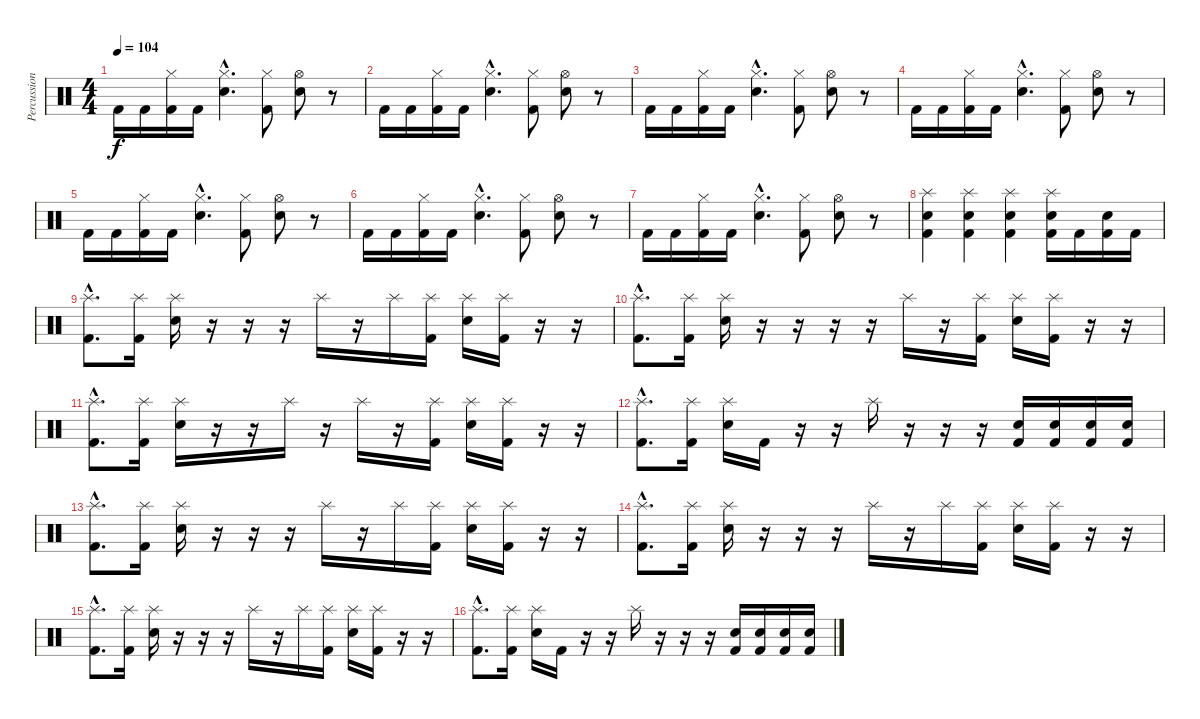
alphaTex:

\track ("Percussion" "Percussion") {instrument percussion}
\staff {score}
\articulation defaults
\ts (4 4)
\tempo 104
\clef neutral
\ks c "Kick (hit) 2".16{dy f} "Kick (hit) 2".16
("Kick (hit) 2" "Hi-Hat (closed)").16 "Kick (hit) 2".16 ("Snare (hit) 2"{hac} "Hi-Hat (closed)"{hac}).4{d} ("Kick (hit) 2" "Hi-Hat (closed)").8 ("Snare (hit) 2" "Hi-Hat (open)").8 r.8 |
"Kick (hit) 2".16 "Kick (hit) 2".16 ("Kick (hit) 2" "Hi-Hat (closed)").16 "Kick (hit) 2".16 ("Snare (hit) 2"{hac} "Hi-Hat (closed)"{hac}).4{d} ("Kick (hit) 2" "Hi-Hat (closed)").8 ("Snare (hit) 2" "Hi-Hat (open)").8 r.8 |
"Kick (hit) 2".16 "Kick (hit) 2".16 ("Kick (hit) 2" "Hi-Hat (closed)").16 "Kick (hit) 2".16 ("Snare (hit) 2"{hac} "Hi-Hat (closed)"{hac}).4{d} ("Kick (hit) 2" "Hi-Hat (closed)").8 ("Snare (hit) 2" "Hi-Hat (open)").8 r.8 |
"Kick (hit) 2".16 "Kick (hit) 2".16 ("Kick (hit) 2" "Hi-Hat (closed)").16 "Kick (hit) 2".16 ("Snare (hit) 2"{hac} "Hi-Hat (closed)"{hac}).4{d} ("Kick (hit) 2" "Hi-Hat (closed)").8 ("Snare (hit) 2" "Hi-Hat (open)").8 r.8 |
"Kick (hit) 2".16 "Kick (hit) 2".16 ("Kick (hit) 2" "Hi-Hat (closed)").16 "Kick (hit) 2".16 ("Snare (hit) 2"{hac} "Hi-Hat (closed)"{hac}).4{d} ("Kick (hit) 2" "Hi-Hat (closed)").8 ("Snare (hit) 2" "Hi-Hat (open)").8 r.8 |
"Kick (hit) 2".16 "Kick (hit) 2".16 ("Kick (hit) 2" "Hi-Hat (closed)").16 "Kick (hit) 2".16 ("Snare (hit) 2"{hac} "Hi-Hat (closed)"{hac}).4{d} ("Kick (hit) 2" "Hi-Hat (closed)").8 ("Snare (hit) 2" "Hi-Hat (open)").8 r.8 |
"Kick (hit) 2".16 "Kick (hit) 2".16 ("Kick (hit) 2" "Hi-Hat (closed)").16 "Kick (hit) 2".16 ("Snare (hit) 2"{hac} "Hi-Hat (closed)"{hac}).4{d} ("Kick (hit) 2" "Hi-Hat (closed)").8 ("Snare (hit) 2" "Hi-Hat (open)").8 r.8 |
("Kick (hit) 2" "Splash (hit)" "Snare (hit) 2").4 ("Kick (hit) 2" "Splash (hit)" "Snare (hit) 2").4 ("Kick (hit) 2" "Splash (hit)" "Snare (hit) 2").4 ("Kick (hit) 2" "Splash (hit)" "Snare (hit) 2").16 "Kick (hit) 2".16 ("Kick (hit) 2" "Snare (hit) 2").16 "Kick (hit) 2".16 |
("Splash (hit)"{hac} "Kick (hit) 2"{hac}).8{d} ("Splash (hit)" "Kick (hit) 2").16 ("Splash (hit)" "Snare (hit) 2").16 r.16 r.16 r.16 "Splash (hit)".16 r.16 "Splash (hit)".16 ("Splash (hit)" "Kick (hit) 2").16 ("Splash (hit)" "Snare (hit) 2").16 ("Splash (hit)" "Kick (hit) 2").16 r.16 r.16 |
("Splash (hit)"{hac} "Kick (hit) 2"{hac}).8{d} ("Splash (hit)" "Kick (hit) 2").16 ("Splash (hit)" "Snare (hit) 2").16 r.16 r.16 r.16 r.16 "Splash (hit)".16 r.16 ("Splash (hit)" "Kick (hit) 2").16 ("Splash (hit)" "Snare (hit) 2").16 ("Splash (hit)" "Kick (hit) 2").16 r.16 r.16 |
("Splash (hit)"{hac} "Kick (hit) 2"{hac}).8{d} ("Splash (hit)" "Kick (hit) 2").16 ("Splash (hit)" "Snare (hit) 2").16 r.16 r.16 "Splash (hit)".16 r.16 "Splash (hit)".16 r.16 ("Splash (hit)" "Kick (hit) 2").16 ("Splash (hit)" "Snare (hit) 2").16 ("Splash (hit)" "Kick (hit) 2").16 r.16 r.16 |
("Splash (hit)"{hac} "Kick (hit) 2"{hac}).8{d} ("Splash (hit)" "Kick (hit) 2").16 ("Splash (hit)" "Snare (hit) 2").16 "Kick (hit) 2".16 r.16 r.16 "Splash (hit)".16 r.16 r.16 r.16 ("Snare (hit) 2" "Kick (hit) 2").16 ("Snare (hit) 2" "Kick (hit) 2").16 ("Snare (hit) 2" "Kick (hit) 2").16 ("Snare (hit) 2" "Kick (hit) 2").16 |
("Splash (hit)"{hac} "Kick (hit) 2"{hac}).8{d} ("Splash (hit)" "Kick (hit) 2").16 ("Splash (hit)" "Snare (hit) 2").16 r.16 r.16 r.16 "Splash (hit)".16 r.16 "Splash (hit)".16 ("Splash (hit)" "Kick (hit) 2").16 ("Splash (hit)" "Snare (hit) 2").16 ("Splash (hit)" "Kick (hit) 2").16 r.16 r.16 |
("Splash (hit)"{hac} "Kick (hit) 2"{hac}).8{d} ("Splash (hit)" "Kick (hit) 2").16 ("Splash (hit)" "Snare (hit) 2").16 r.16 r.16 r.16 "Splash (hit)".16 r.16 "Splash (hit)".16 ("Splash (hit)" "Kick (hit) 2").16 ("Splash (hit)" "Snare (hit) 2").16 ("Splash (hit)" "Kick (hit) 2").16 r.16 r.16 |
("Splash (hit)"{hac} "Kick (hit) 2"{hac}).8{d} ("Splash (hit)" "Kick (hit) 2").16 ("Splash (hit)" "Snare (hit) 2").16 r.16 r.16 r.16 "Splash (hit)".16 r.16 "Splash (hit)".16 ("Splash (hit)" "Kick (hit) 2").16 ("Splash (hit)" "Snare (hit) 2").16 ("Splash (hit)" "Kick (hit) 2").16 r.16 r.16 |
("Splash (hit)"{hac} "Kick (hit) 2"{hac}).8{d} ("Splash (hit)" "Kick (hit) 2").16 ("Splash (hit)" "Snare (hit) 2").16 "Kick (hit) 2".16 r.16 r.16 "Splash (hit)".16 r.16 r.16 r.16 ("Snare (hit) 2" "Kick (hit) 2").16 ("Snare (hit) 2" "Kick (hit) 2").16 ("Snare (hit) 2" "Kick (hit) 2").16 ("Snare (hit) 2" "Kick (hit) 2").16
